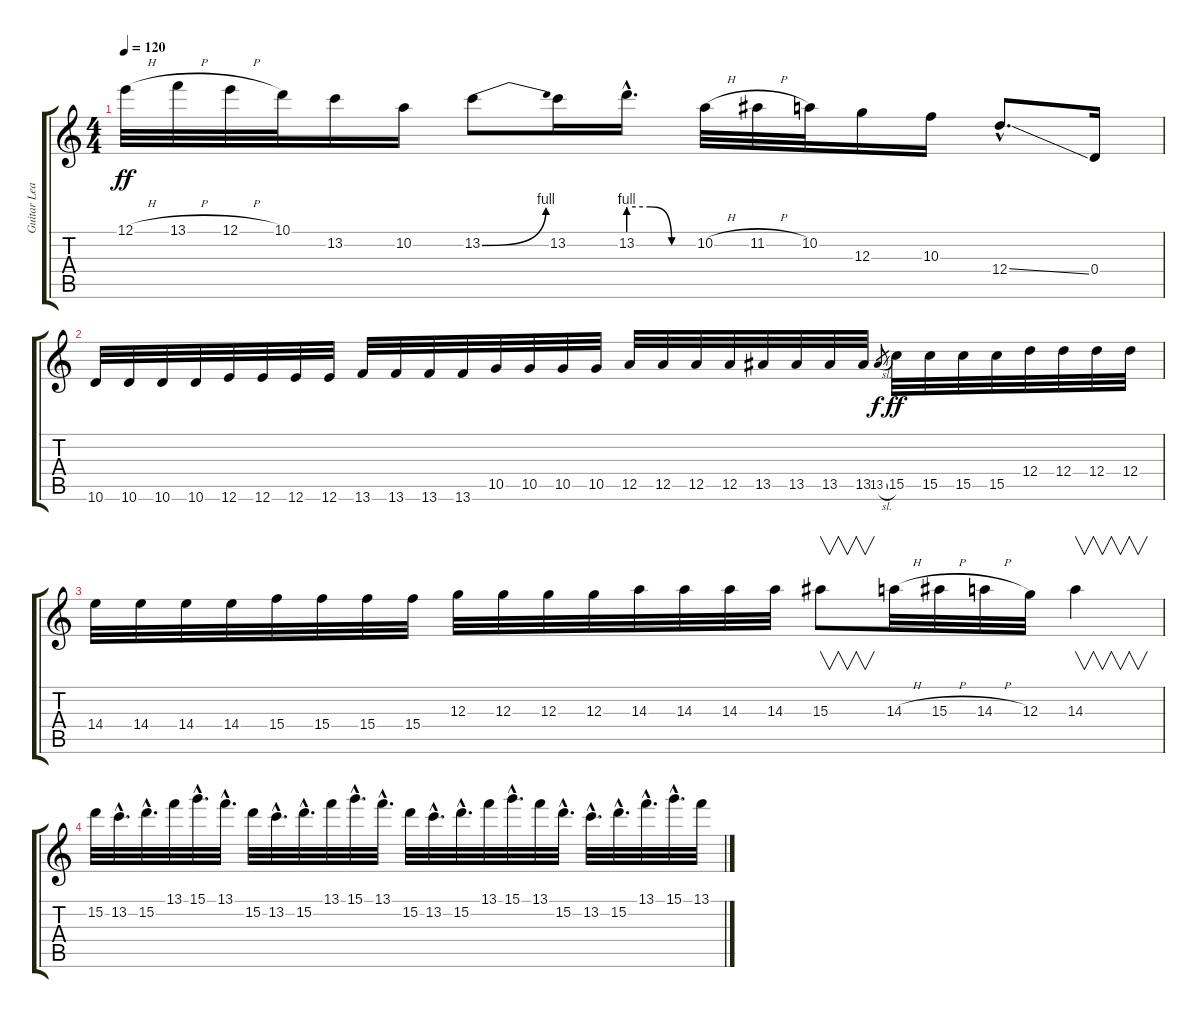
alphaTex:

\track ("Guitar Lead" "Guitar Lea") {instrument overdrivenguitar}
\staff {score tabs}
\tuning (E4 B3 G3 D3 A2 E2) {hide}
\ts (4 4)
\tempo 120
\clef g2
\ks c
12.1{h}.32{dy ff} 13.1{h}.32 12.1{h}.32 10.1.32 13.2.16 10.2.16 13.2{be (bend 0 0 60 4)}.8 13.2.16 13.2{be (custom 0 4 20 4 40 0 60 0) hac}.16{d} 10.2{h}.32 11.2{h}.32 10.2.32 12.3.16 10.3.16 12.4{ss hac}.8{d} 0.4.16 |
10.6.32 10.6.32 10.6.32 10.6.32 12.6.32 12.6.32 12.6.32 12.6.32 13.6.32 13.6.32 13.6.32 13.6.32 10.5.32 10.5.32 10.5.32 10.5.32 12.5.32 12.5.32 12.5.32 12.5.32 13.5.32 13.5.32 13.5.32 13.5.32 13.5{sl}.8{gr dy f} 15.5.32{dy ff} 15.5.32 15.5.32 15.5.32 12.4.32 12.4.32 12.4.32 12.4.32 |
14.4.32 14.4.32 14.4.32 14.4.32 15.4.32 15.4.32 15.4.32 15.4.32 12.3.32 12.3.32 12.3.32 12.3.32 14.3.32 14.3.32 14.3.32 14.3.32 15.3.8{v} 14.3{h}.32 15.3{h}.32 14.3{h}.32 12.3.32 14.3.4{v} |
15.2.32 13.2{hac}.32{d} 15.2{hac}.32{d} 13.1.32 15.1{hac}.32{d} 13.1{hac}.32{d} 15.2.32 13.2{hac}.32{d} 15.2{hac}.32{d} 13.1.32 15.1{hac}.32{d} 13.1{hac}.32{d} 15.2.32 13.2{hac}.32{d} 15.2{hac}.32{d} 13.1.32 15.1{hac}.32{d} 13.1.32 15.2{hac}.32{d} 13.2{hac}.32{d} 15.2{hac}.32{d} 13.1{hac}.32{d} 15.1{hac}.32{d} 13.1.32
